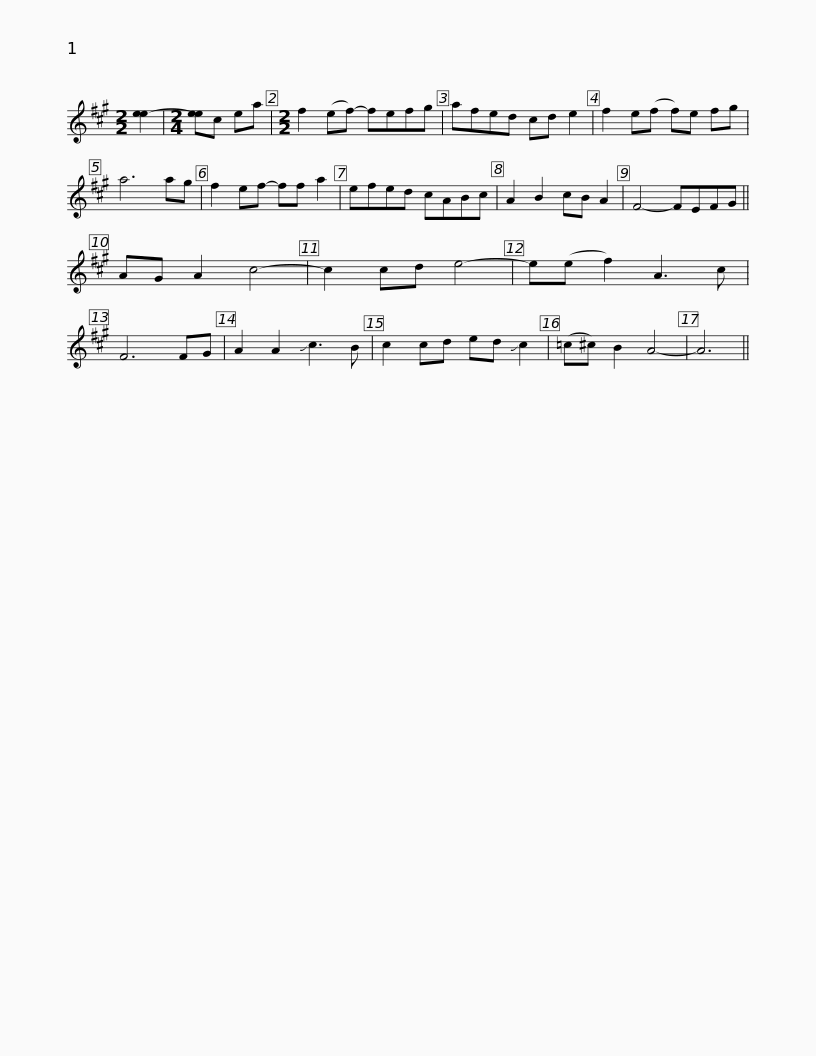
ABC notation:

X:1
L:1/8
M:2/2
I:linebreak $
K:A
V:1 treble
V:1
 [ee-]2 |[M:2/4] [ee]c ea |[M:2/2] f2 (ef-) fefg | afed cd e2 | f2 e(f f)e fg | %5
 a6 ag | f2 ef- ff a2 |$ efed cABc | A2 B2 cB A2 | F4- FEFG || %10
 AG A2 c4- | c2 cd e4- | e(e f2) A3 c | F6 FG | A2 A2 !slide!c3 B |$ %15
 c2 cd ed !slide!c2 | (=c^c) B2 A4- | A6 || %18
